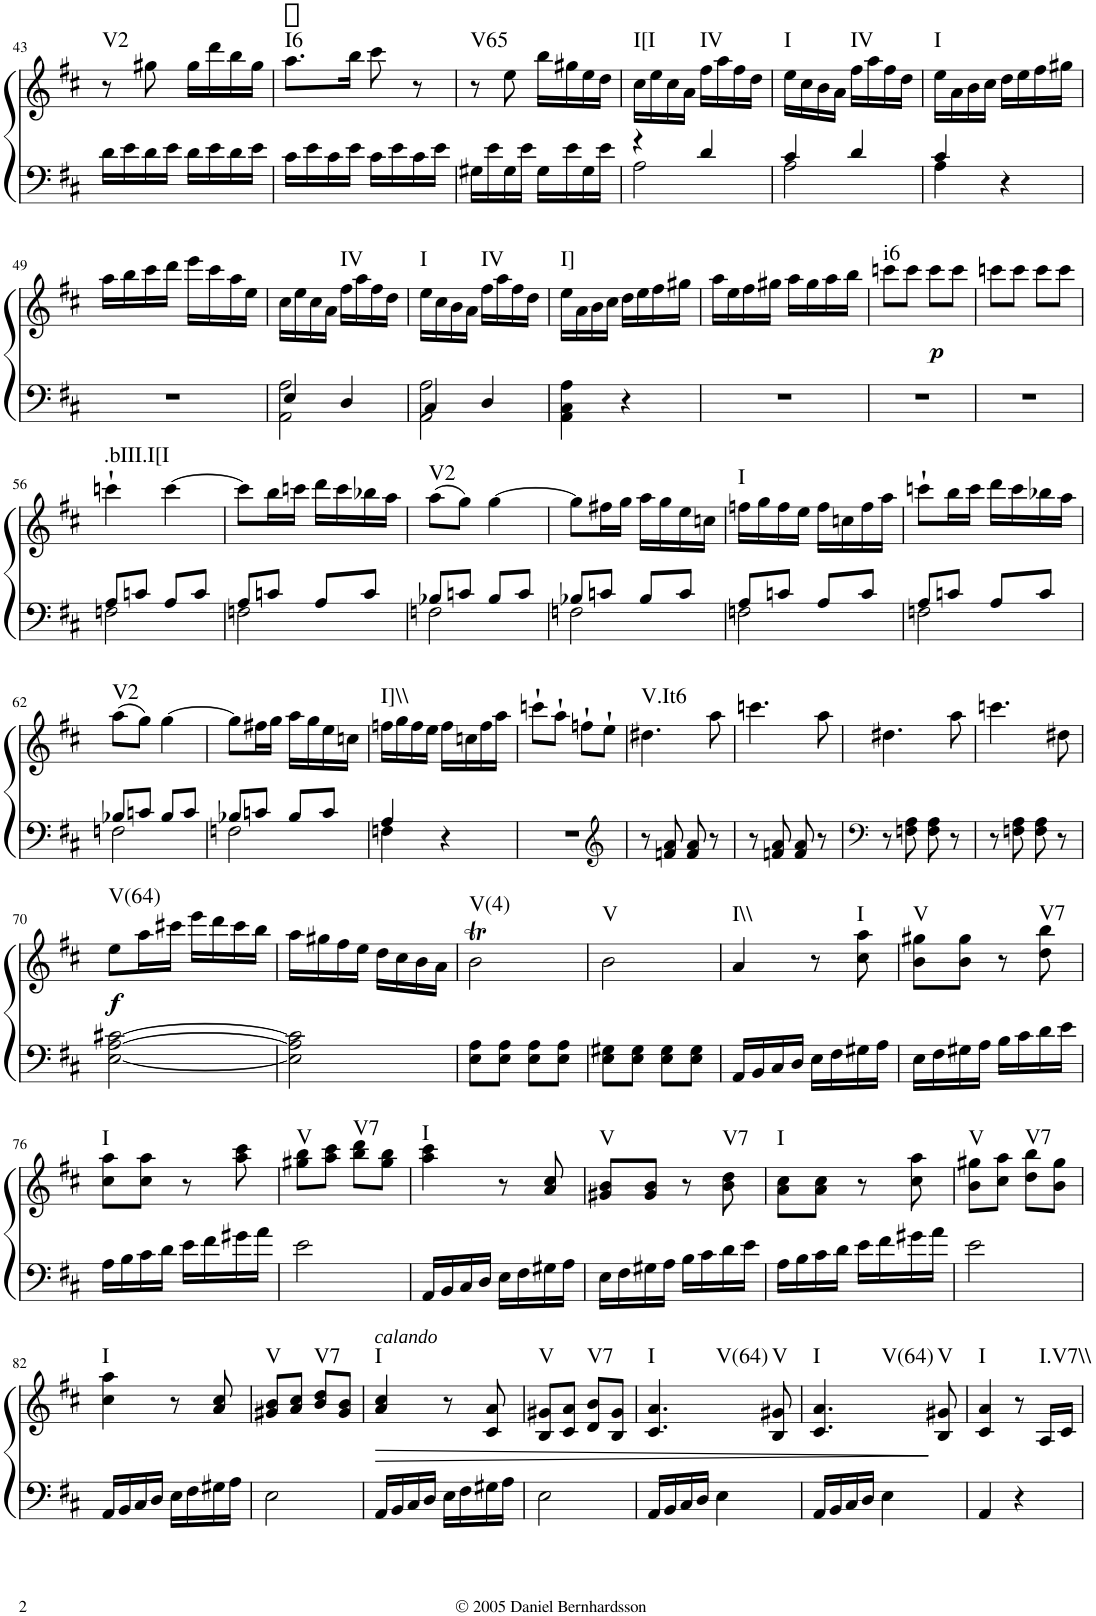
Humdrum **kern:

**kern	**kern	**dynam	**harte
*part1	*part1	*part1	*part1
*staff2	*staff1	*staff1/2	*
*I"Piano	*	*	*
*I'Pno.	*	*	*
!!LO:PB:g=z
*clefF4	*clefG2	*	*
*k[f#c#]	*k[f#c#]	*	*
*D:	*D:	*	*
*M2/4	*M2/4	*	*
=43	=43	=43	=43
!	!	!	!LO:H:kt=V2
16d\LL	8r	.	N
16e\	.	.	.
16d\	8gg#X\	.	.
16e\JJ	.	.	.
16d\LL	16gg#\LL	.	.
16e\	16ddd\	.	.
16d\	16bb\	.	.
16e\JJ	16gg#\JJ	.	.
=44	=44	=44	=44
!	!	!	!LO:H:kt=I6
16c#\LL	8.aa\L	.	N
16e\	.	.	.
16c#\	.	.	.
16e\JJ	16bb\Jk	.	.
16c#\LL	8ccc#\	.	.
16e\	.	.	.
16c#\	8r	.	.
16e\JJ	.	.	.
=45	=45	=45	=45
!	!	!	!LO:H:kt=V65
16G#X\LL	8r	.	N
16e\	.	.	.
16G#\	8ee\	.	.
16e\JJ	.	.	.
16G#\LL	16bb\LL	.	.
16e\	16gg#X\	.	.
16G#\	16ee\	.	.
16e\JJ	16dd\JJ	.	.
=46	=46	=46	=46
*^	*	*	*
!	!	!	!	!LO:H:kt=I[I
4r	2A\	16cc#\LL	.	N
.	.	16ee\	.	.
.	.	16cc#\	.	.
.	.	16a\JJ	.	.
!	!	!	!	!LO:H:kt=IV
4d/	.	16ff#\LL	.	N
.	.	16aa\	.	.
.	.	16ff#\	.	.
.	.	16dd\JJ	.	.
=47	=47	=47	=47	=47
!	!	!	!	!LO:H:kt=I
4c#/	2A\	16ee\LL	.	N
.	.	16cc#\	.	.
.	.	16b\	.	.
.	.	16a\JJ	.	.
!	!	!	!	!LO:H:kt=IV
4d/	.	16ff#\LL	.	N
.	.	16aa\	.	.
.	.	16ff#\	.	.
.	.	16dd\JJ	.	.
=48	=48	=48	=48	=48
!	!	!	!	!LO:H:kt=I
4c#/	4A\	16ee\LL	.	N
.	.	16a\	.	.
.	.	16b\	.	.
.	.	16cc#\JJ	.	.
4r	4ryy	16dd\LL	.	.
.	.	16ee\	.	.
.	.	16ff#\	.	.
.	.	16gg#X\JJ	.	.
*v	*v	*	*	*
!!LO:LB:g=z
=49	=49	=49	=49
2r	16aa\LL	.	.
.	16bb\	.	.
.	16ccc#\	.	.
.	16ddd\JJ	.	.
.	16eee\LL	.	.
.	16ccc#\	.	.
.	16aa\	.	.
.	16ee\JJ	.	.
=50	=50	=50	=50
*^	*	*	*
4E/	2AA\ 2A\	16cc#\LL	.	.
.	.	16ee\	.	.
.	.	16cc#\	.	.
.	.	16a\JJ	.	.
!	!	!	!	!LO:H:kt=IV
4D/	.	16ff#\LL	.	N
.	.	16aa\	.	.
.	.	16ff#\	.	.
.	.	16dd\JJ	.	.
=51	=51	=51	=51	=51
!	!	!	!	!LO:H:kt=I
4C#/	2AA\ 2A\	16ee\LL	.	N
.	.	16cc#\	.	.
.	.	16b\	.	.
.	.	16a\JJ	.	.
!	!	!	!	!LO:H:kt=IV
4D/	.	16ff#\LL	.	N
.	.	16aa\	.	.
.	.	16ff#\	.	.
.	.	16dd\JJ	.	.
*v	*v	*	*	*
=52	=52	=52	=52
!	!	!	!LO:H:kt=I]
4AA\ 4C#\ 4A\	16ee\LL	.	N
.	16a\	.	.
.	16b\	.	.
.	16cc#\JJ	.	.
4r	16dd\LL	.	.
.	16ee\	.	.
.	16ff#\	.	.
.	16gg#X\JJ	.	.
=53	=53	=53	=53
2r	16aa\LL	.	.
.	16ee\	.	.
.	16ff#\	.	.
.	16gg#X\JJ	.	.
.	16aa\LL	.	.
.	16gg#\	.	.
.	16aa\	.	.
.	16bb\JJ	.	.
=54	=54	=54	=54
!	!	!	!LO:H:kt=i6
2r	8cccn\L	.	N
.	8ccc\J	.	.
!	!	!LO:DY:b	!
.	8ccc\L	p	.
.	8ccc\J	.	.
=55	=55	=55	=55
2r	8cccn\L	.	.
.	8ccc\J	.	.
.	8ccc\L	.	.
.	8ccc\J	.	.
!!LO:LB:g=z
=56	=56	=56	=56
*^	*	*	*
!	!	!	!	!LO:H:kt=.bIII.I[I
8A/L	2Fn\	4cccn`\	.	N
8cn/J	.	.	.	.
8A/L	.	[4ccc\	.	.
8c/J	.	.	.	.
=57	=57	=57	=57	=57
8A/L	2Fn\	8ccc\L]	.	.
8cn/J	.	16bb\L	.	.
.	.	16cccn\JJ	.	.
8A/L	.	16ddd\LL	.	.
.	.	16ccc\	.	.
8c/J	.	16bb-X\	.	.
.	.	16aa\JJ	.	.
=58	=58	=58	=58	=58
!	!	!	!	!LO:H:kt=V2
8B-X/L	2Fn\	(8aa\L	.	N
8cn/J	.	8gg\J)	.	.
8B-/L	.	[4gg\	.	.
8c/J	.	.	.	.
=59	=59	=59	=59	=59
8B-X/L	2Fn\	8gg\L]	.	.
8cn/J	.	16ff#X\L	.	.
.	.	16gg\JJ	.	.
8B-/L	.	16aa\LL	.	.
.	.	16gg\	.	.
8c/J	.	16ee\	.	.
.	.	16ccn\JJ	.	.
=60	=60	=60	=60	=60
!	!	!	!	!LO:H:kt=I
8A/L	2Fn\	16ffn\LL	.	N
.	.	16gg\	.	.
8cn/J	.	16ff\	.	.
.	.	16ee\JJ	.	.
8A/L	.	16ff\LL	.	.
.	.	16ccn\	.	.
8c/J	.	16ff\	.	.
.	.	16aa\JJ	.	.
=61	=61	=61	=61	=61
8A/L	2Fn\	8cccn`\L	.	.
8cn/J	.	16bb\L	.	.
.	.	16ccc\JJ	.	.
8A/L	.	16ddd\LL	.	.
.	.	16ccc\	.	.
8c/J	.	16bb-X\	.	.
.	.	16aa\JJ	.	.
!!LO:LB:g=z
=62	=62	=62	=62	=62
!	!	!	!	!LO:H:kt=V2
8B-X/L	2Fn\	(8aa\L	.	N
8cn/J	.	8gg\J)	.	.
8B-/L	.	[4gg\	.	.
8c/J	.	.	.	.
=63	=63	=63	=63	=63
8B-X/L	2Fn\	8gg\L]	.	.
8cn/J	.	16ff#X\L	.	.
.	.	16gg\JJ	.	.
8B-/L	.	16aa\LL	.	.
.	.	16gg\	.	.
8c/J	.	16ee\	.	.
.	.	16ccn\JJ	.	.
=64	=64	=64	=64	=64
!	!	!	!	!LO:H:kt=I]\\
4A/	4Fn\	16ffn\LL	.	N
.	.	16gg\	.	.
.	.	16ff\	.	.
.	.	16ee\JJ	.	.
4r	4ryy	16ff\LL	.	.
.	.	16ccn\	.	.
.	.	16ff\	.	.
.	.	16aa\JJ	.	.
*v	*v	*	*	*
=65	=65	=65	=65
2r	8cccn`\L	.	.
.	8aa`\J	.	.
.	8ffn`\L	.	.
*clefG2	*	*	*
.	8ee`\J	.	.
=66	=66	=66	=66
!	!	!	!LO:H:kt=V.It6
8r	4.dd#X\	.	N
8fn/ 8a/	.	.	.
8f/ 8a/	.	.	.
8r	8aa\	.	.
=67	=67	=67	=67
8r	4.cccn\	.	.
8fn/ 8a/	.	.	.
8f/ 8a/	.	.	.
8r	8aa\	.	.
=68	=68	=68	=68
*clefF4	*	*	*
8r	4.dd#X\	.	.
8Fn\ 8A\	.	.	.
8F\ 8A\	.	.	.
8r	8aa\	.	.
=69	=69	=69	=69
8r	4.cccn\	.	.
8Fn\ 8A\	.	.	.
8F\ 8A\	.	.	.
8r	8dd#X\	.	.
!!LO:LB:g=z
=70	=70	=70	=70
!	!	!LO:DY:b	!LO:H:kt=V(64)
[2E\ [2A\ [2c#X\	8ee\L	f	N
.	16aa\L	.	.
.	16ccc#X\JJ	.	.
.	16eee\LL	.	.
.	16ddd\	.	.
.	16ccc#\	.	.
.	16bb\JJ	.	.
=71	=71	=71	=71
2E\] 2A\] 2c#\]	16aa\LL	.	.
.	16gg#X\	.	.
.	16ff#\	.	.
.	16ee\JJ	.	.
.	16dd\LL	.	.
.	16cc#\	.	.
.	16b\	.	.
.	16a\JJ	.	.
=72	=72	=72	=72
!	!	!	!LO:H:kt=V(4)
8E\ 8A\L	2bT\	.	N
8E\ 8A\J	.	.	.
8E\ 8A\L	.	.	.
8E\ 8A\J	.	.	.
=73	=73	=73	=73
!	!	!	!LO:H:kt=V
8E\ 8G#X\L	2b\	.	N
8E\ 8G#\J	.	.	.
8E\ 8G#\L	.	.	.
8E\ 8G#\J	.	.	.
=74	=74	=74	=74
!	!	!	!LO:H:kt=I\\
16AA/LL	4a/	.	N
16BB/	.	.	.
16C#/	.	.	.
16D/JJ	.	.	.
16E\LL	8r	.	.
16F#\	.	.	.
!	!	!	!LO:H:kt=I
16G#X\	8cc#\ 8aa\	.	N
16A\JJ	.	.	.
=75	=75	=75	=75
!	!	!	!LO:H:kt=V
16E\LL	8b\ 8gg#X\L	.	N
16F#\	.	.	.
16G#X\	8b\ 8gg#\J	.	.
16A\JJ	.	.	.
16B\LL	8r	.	.
16c#\	.	.	.
!	!	!	!LO:H:kt=V7
16d\	8dd\ 8bb\	.	N
16e\JJ	.	.	.
!!LO:LB:g=z
=76	=76	=76	=76
!	!	!	!LO:H:kt=I
16A\LL	8cc#\ 8aa\L	.	N
16B\	.	.	.
16c#\	8cc#\ 8aa\J	.	.
16d\JJ	.	.	.
16e\LL	8r	.	.
16f#\	.	.	.
16g#X\	8aa\ 8ccc#\	.	.
16a\JJ	.	.	.
=77	=77	=77	=77
!	!	!	!LO:H:kt=V
2e\	8gg#X\ 8bb\L	.	N
.	8aa\ 8ccc#\J	.	.
!	!	!	!LO:H:kt=V7
.	8bb\ 8ddd\L	.	N
.	8gg#\ 8bb\J	.	.
=78	=78	=78	=78
!	!	!	!LO:H:kt=I
16AA/LL	4aa\ 4ccc#\	.	N
16BB/	.	.	.
16C#/	.	.	.
16D/JJ	.	.	.
16E\LL	8r	.	.
16F#\	.	.	.
16G#X\	8a/ 8cc#/	.	.
16A\JJ	.	.	.
=79	=79	=79	=79
!	!	!	!LO:H:kt=V
16E\LL	8g#X/ 8b/L	.	N
16F#\	.	.	.
16G#X\	8g#/ 8b/J	.	.
16A\JJ	.	.	.
16B\LL	8r	.	.
16c#\	.	.	.
!	!	!	!LO:H:kt=V7
16d\	8b\ 8dd\	.	N
16e\JJ	.	.	.
=80	=80	=80	=80
!	!	!	!LO:H:kt=I
16A\LL	8a\ 8cc#\L	.	N
16B\	.	.	.
16c#\	8a\ 8cc#\J	.	.
16d\JJ	.	.	.
16e\LL	8r	.	.
16f#\	.	.	.
16g#X\	8cc#\ 8aa\	.	.
16a\JJ	.	.	.
=81	=81	=81	=81
!	!	!	!LO:H:kt=V
2e\	8b\ 8gg#X\L	.	N
.	8cc#\ 8aa\J	.	.
!	!	!	!LO:H:kt=V7
.	8dd\ 8bb\L	.	N
.	8b\ 8gg#\J	.	.
!!LO:LB:g=z
=82	=82	=82	=82
!	!	!	!LO:H:kt=I
16AA/LL	4cc#\ 4aa\	.	N
16BB/	.	.	.
16C#/	.	.	.
16D/JJ	.	.	.
16E\LL	8r	.	.
16F#\	.	.	.
16G#X\	8a/ 8cc#/	.	.
16A\JJ	.	.	.
=83	=83	=83	=83
!	!	!	!LO:H:kt=V
2E\	8g#X/ 8b/L	.	N
.	8a/ 8cc#/J	.	.
!	!	!	!LO:H:kt=V7
.	8b/ 8dd/L	.	N
.	8g#/ 8b/J	.	.
=84	=84	=84	=84
!	!LO:TX:a:i:t=calando	!	!
!	!	!LO:HP:b	!LO:H:kt=I
16AA/LL	4a/ 4cc#/	>	N
16BB/	.	.	.
16C#/	.	.	.
16D/JJ	.	.	.
16E\LL	8r	.	.
16F#\	.	.	.
16G#X\	8c#/ 8a/	.	.
16A\JJ	.	.	.
=85	=85	=85	=85
!	!	!	!LO:H:kt=V
2E\	8B/ 8g#X/L	.	N
.	8c#/ 8a/J	.	.
!	!	!	!LO:H:kt=V7
.	8d/ 8b/L	.	N
.	8B/ 8g#/J	.	.
=86	=86	=86	=86
!	!	!	!LO:H:n=1:kt=I
!	!	!	!LO:H:n=2:kt=V(64)
16AA/LL	4.c#/ 4.a/	.	N N
16BB/	.	.	.
16C#/	.	.	.
16D/JJ	.	.	.
4E\	.	.	.
!	!	!	!LO:H:kt=V
.	8B/ 8g#X/	.	N
=87	=87	=87	=87
!	!	!	!LO:H:n=1:kt=I
!	!	!	!LO:H:n=2:kt=V(64)
16AA/LL	4.c#/ 4.a/	.	N N
16BB/	.	.	.
16C#/	.	.	.
16D/JJ	.	.	.
4E\	.	.	.
!	!	!	!LO:H:kt=V
.	8B/ 8g#X/	]	N
=88	=88	=88	=88
!	!	!	!LO:H:kt=I
4AA/	4c#/ 4a/	.	N
4r	8r	.	.
!	!	!	!LO:H:kt=I.V7\\
.	16A/LL	.	N
.	16c#/JJ	.	.
=	=	=	=
*-	*-	*-	*-
